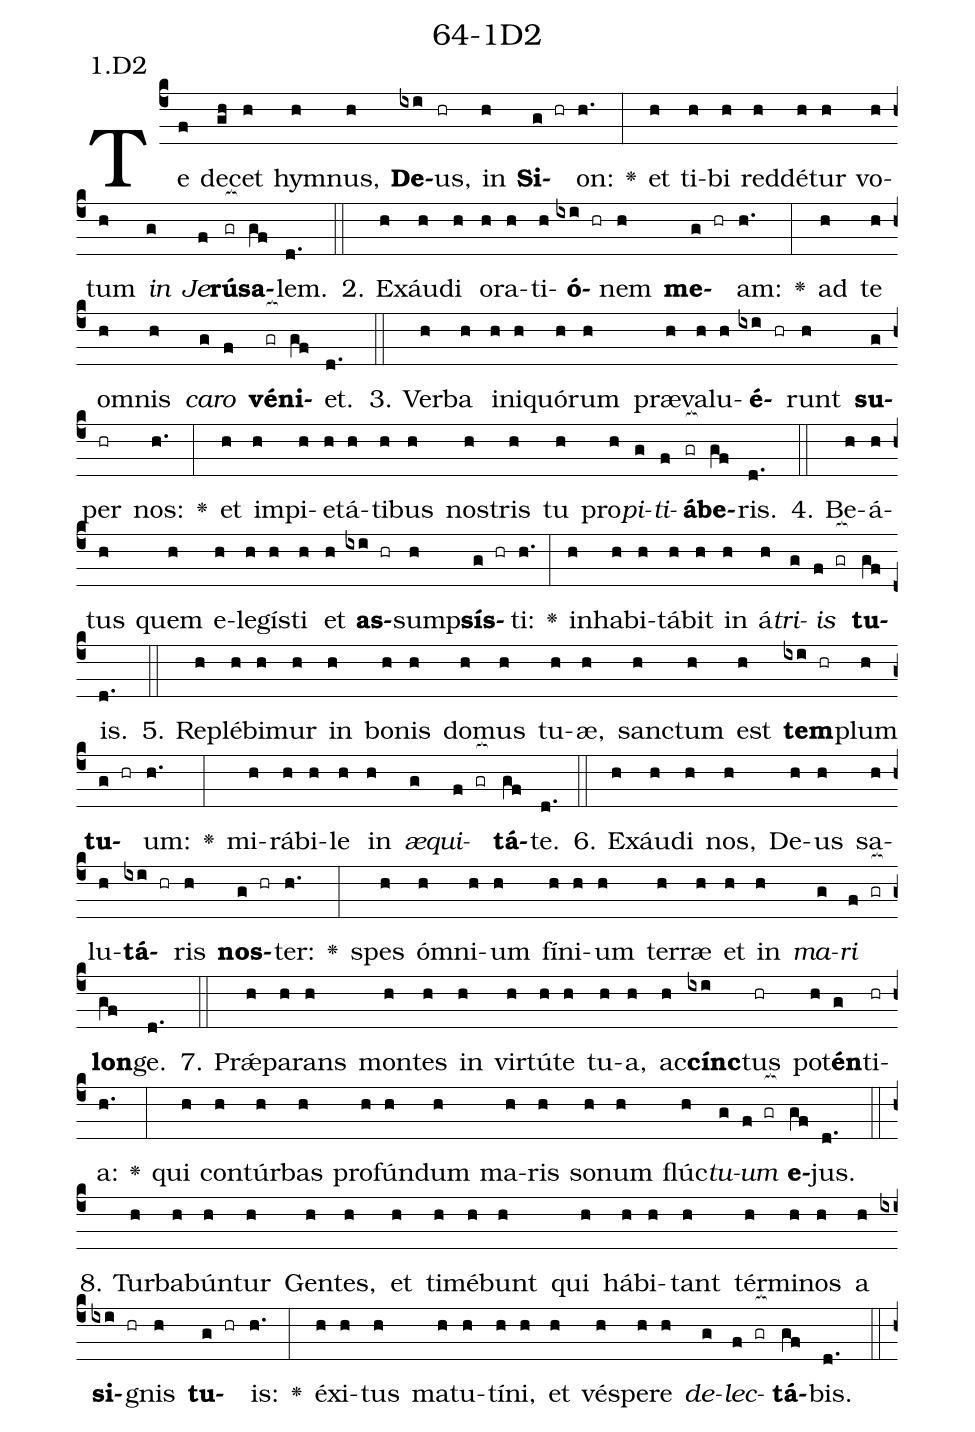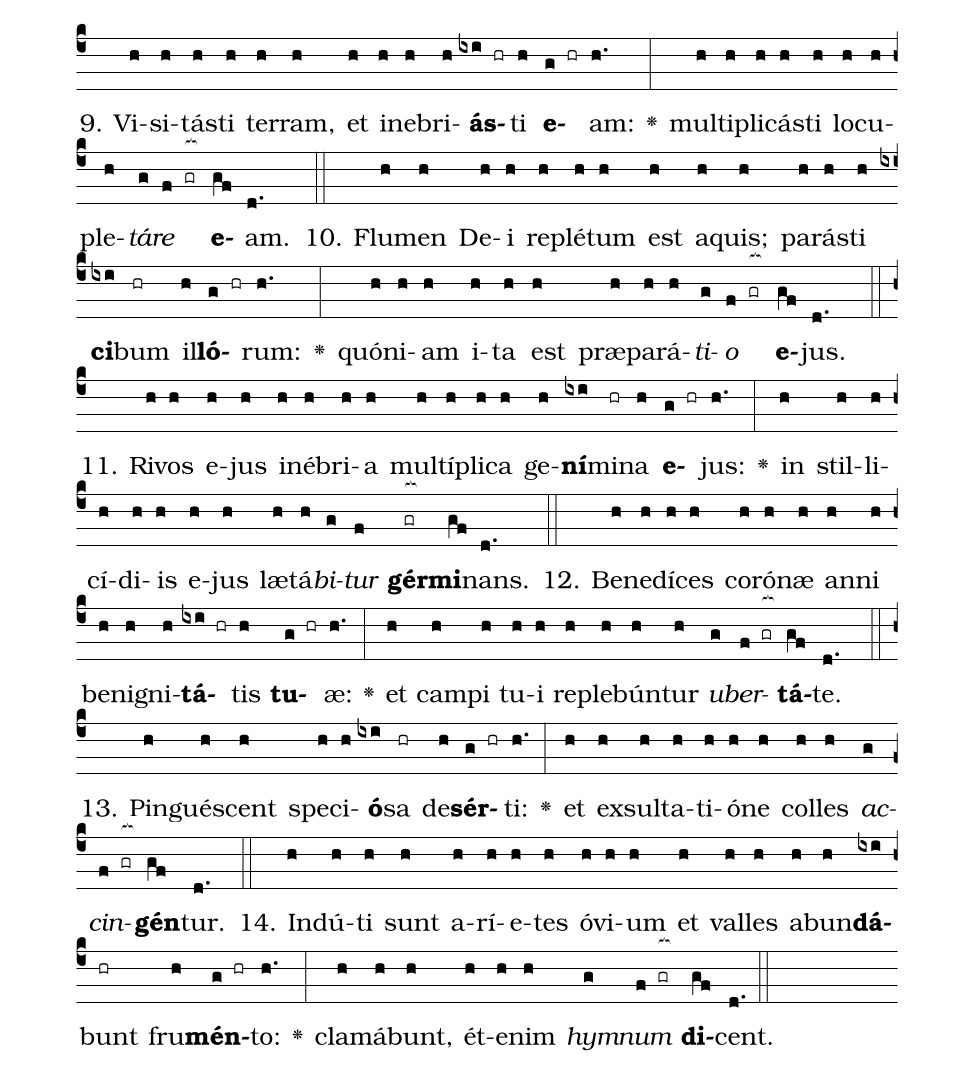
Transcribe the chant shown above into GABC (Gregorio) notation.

name: 64-1D2;
annotation: 1.D2;
%%
(c4)Te(f) de(gh)cet(h) hym(h)nus,(h) <b>De</b>(ixi)us,(hr) in(h) <b>Si</b>(g hr)on:(h.) <v>\greheightstar</v>(:) et(h) ti(h)bi(h) red(h)dé(h)tur(h) vo(h)tum(h) <i>in</i>(g) <i>Je</i>(f)<b>rú</b>(gr[ocb:1{])<b>sa</b>(gf[ocb:0}])lem.(d.) (::)
2. Ex(h)áu(h)di(h) o(h)ra(h)ti(h)<b>ó</b>(ixi hr)nem(h) <b>me</b>(g hr)am:(h.) <v>\greheightstar</v>(:) ad(h) te(h) om(h)nis(h) <i>ca</i>(g)<i>ro</i>(f) <b>vé</b>(gr[ocb:1{])<b>ni</b>(gf[ocb:0}])et.(d.) (::)
3. Ver(h)ba(h) in(h)i(h)quó(h)rum(h) præ(h)va(h)lu(h)<b>é</b>(ixi hr)runt(h) <b>su</b>(g)per(hr) nos:(h.) <v>\greheightstar</v>(:) et(h) im(h)pi(h)e(h)tá(h)ti(h)bus(h) nos(h)tris(h) tu(h) pro(h)<i>pi</i>(g)<i>ti</i>(f)<b>á</b>(gr[ocb:1{])<b>be</b>(gf[ocb:0}])ris.(d.) (::)
4. Be(h)á(h)tus(h) quem(h) e(h)le(h)gís(h)ti(h) et(h) <b>as</b>(ixi hr)sump(h)<b>sís</b>(g hr)ti:(h.) <v>\greheightstar</v>(:) in(h)ha(h)bi(h)tá(h)bit(h) in(h) á(h)<i>tri</i>(g)<i>is</i>(f gr[ocb:1{]) <b>tu</b>(gf[ocb:0}])is.(d.) (::)
5. Re(h)plé(h)bi(h)mur(h) in(h) bo(h)nis(h) do(h)mus(h) tu(h)æ,(h) sanc(h)tum(h) est(h) <b>tem</b>(ixi hr)plum(h) <b>tu</b>(g hr)um:(h.) <v>\greheightstar</v>(:) mi(h)rá(h)bi(h)le(h) in(h) <i>æ</i>(g)<i>qui</i>(f gr[ocb:1{])<b>tá</b>(gf[ocb:0}])te.(d.) (::)
6. Ex(h)áu(h)di(h) nos,(h) De(h)us(h) sa(h)lu(h)<b>tá</b>(ixi hr)ris(h) <b>nos</b>(g hr)ter:(h.) <v>\greheightstar</v>(:) spes(h) óm(h)ni(h)um(h) fí(h)ni(h)um(h) ter(h)ræ(h) et(h) in(h) <i>ma</i>(g)<i>ri</i>(f gr[ocb:1{]) <b>lon</b>(gf[ocb:0}])ge.(d.) (::)
7. Prǽ(h)pa(h)rans(h) mon(h)tes(h) in(h) vir(h)tú(h)te(h) tu(h)a,(h) ac(h)<b>cínc</b>(ixi)tus(hr) pot(h)<b>én</b>(g)ti(hr)a:(h.) <v>\greheightstar</v>(:) qui(h) con(h)túr(h)bas(h) pro(h)fún(h)dum(h) ma(h)ris(h) so(h)num(h) flúc(h)<i>tu</i>(g)<i>um</i>(f gr[ocb:1{]) <b>e</b>(gf[ocb:0}])jus.(d.) (::)
8. Tur(h)ba(h)bún(h)tur(h) Gen(h)tes,(h) et(h) ti(h)mé(h)bunt(h) qui(h) há(h)bi(h)tant(h) tér(h)mi(h)nos(h) a(h) <b>si</b>(ixi hr)gnis(h) <b>tu</b>(g hr)is:(h.) <v>\greheightstar</v>(:) éx(h)i(h)tus(h) ma(h)tu(h)tí(h)ni,(h) et(h) vés(h)pe(h)re(h) <i>de</i>(g)<i>lec</i>(f gr[ocb:1{])<b>tá</b>(gf[ocb:0}])bis.(d.) (::)
9. Vi(h)si(h)tás(h)ti(h) ter(h)ram,(h) et(h) in(h)e(h)bri(h)<b>ás</b>(ixi hr)ti(h) <b>e</b>(g hr)am:(h.) <v>\greheightstar</v>(:) mul(h)ti(h)pli(h)cás(h)ti(h) lo(h)cu(h)ple(h)<i>tá</i>(g)<i>re</i>(f gr[ocb:1{]) <b>e</b>(gf[ocb:0}])am.(d.) (::)
10. Flu(h)men(h) De(h)i(h) re(h)plé(h)tum(h) est(h) a(h)quis;(h) pa(h)rás(h)ti(h) <b>ci</b>(ixi)bum(hr) il(h)<b>ló</b>(g hr)rum:(h.) <v>\greheightstar</v>(:) quón(h)i(h)am(h) i(h)ta(h) est(h) præ(h)pa(h)rá(h)<i>ti</i>(g)<i>o</i>(f gr[ocb:1{]) <b>e</b>(gf[ocb:0}])jus.(d.) (::)
11. Ri(h)vos(h) e(h)jus(h) in(h)é(h)bri(h)a(h) mul(h)tí(h)pli(h)ca(h) ge(h)<b>ní</b>(ixi)mi(hr)na(h) <b>e</b>(g hr)jus:(h.) <v>\greheightstar</v>(:) in(h) stil(h)li(h)cí(h)di(h)is(h) e(h)jus(h) læ(h)tá(h)<i>bi</i>(g)<i>tur</i>(f) <b>gér</b>(gr[ocb:1{])<b>mi</b>(gf[ocb:0}])nans.(d.) (::)
12. Be(h)ne(h)dí(h)ces(h) co(h)ró(h)næ(h) an(h)ni(h) be(h)ni(h)gni(h)<b>tá</b>(ixi hr)tis(h) <b>tu</b>(g hr)æ:(h.) <v>\greheightstar</v>(:) et(h) cam(h)pi(h) tu(h)i(h) re(h)ple(h)bún(h)tur(h) <i>u</i>(g)<i>ber</i>(f gr[ocb:1{])<b>tá</b>(gf[ocb:0}])te.(d.) (::)
13. Pin(h)gué(h)scent(h) spe(h)ci(h)<b>ó</b>(ixi)sa(hr) de(h)<b>sér</b>(g hr)ti:(h.) <v>\greheightstar</v>(:) et(h) ex(h)sul(h)ta(h)ti(h)ó(h)ne(h) col(h)les(h) <i>ac</i>(g)<i>cin</i>(f gr[ocb:1{])<b>gén</b>(gf[ocb:0}])tur.(d.) (::)
14. Ind(h)ú(h)ti(h) sunt(h) a(h)rí(h)e(h)tes(h) ó(h)vi(h)um(h) et(h) val(h)les(h) ab(h)un(h)<b>dá</b>(ixi)bunt(hr) fru(h)<b>mén</b>(g hr)to:(h.) <v>\greheightstar</v>(:) cla(h)má(h)bunt,(h) ét(h)e(h)nim(h) <i>hym</i>(g)<i>num</i>(f gr[ocb:1{]) <b>di</b>(gf[ocb:0}])cent.(d.) (::)
